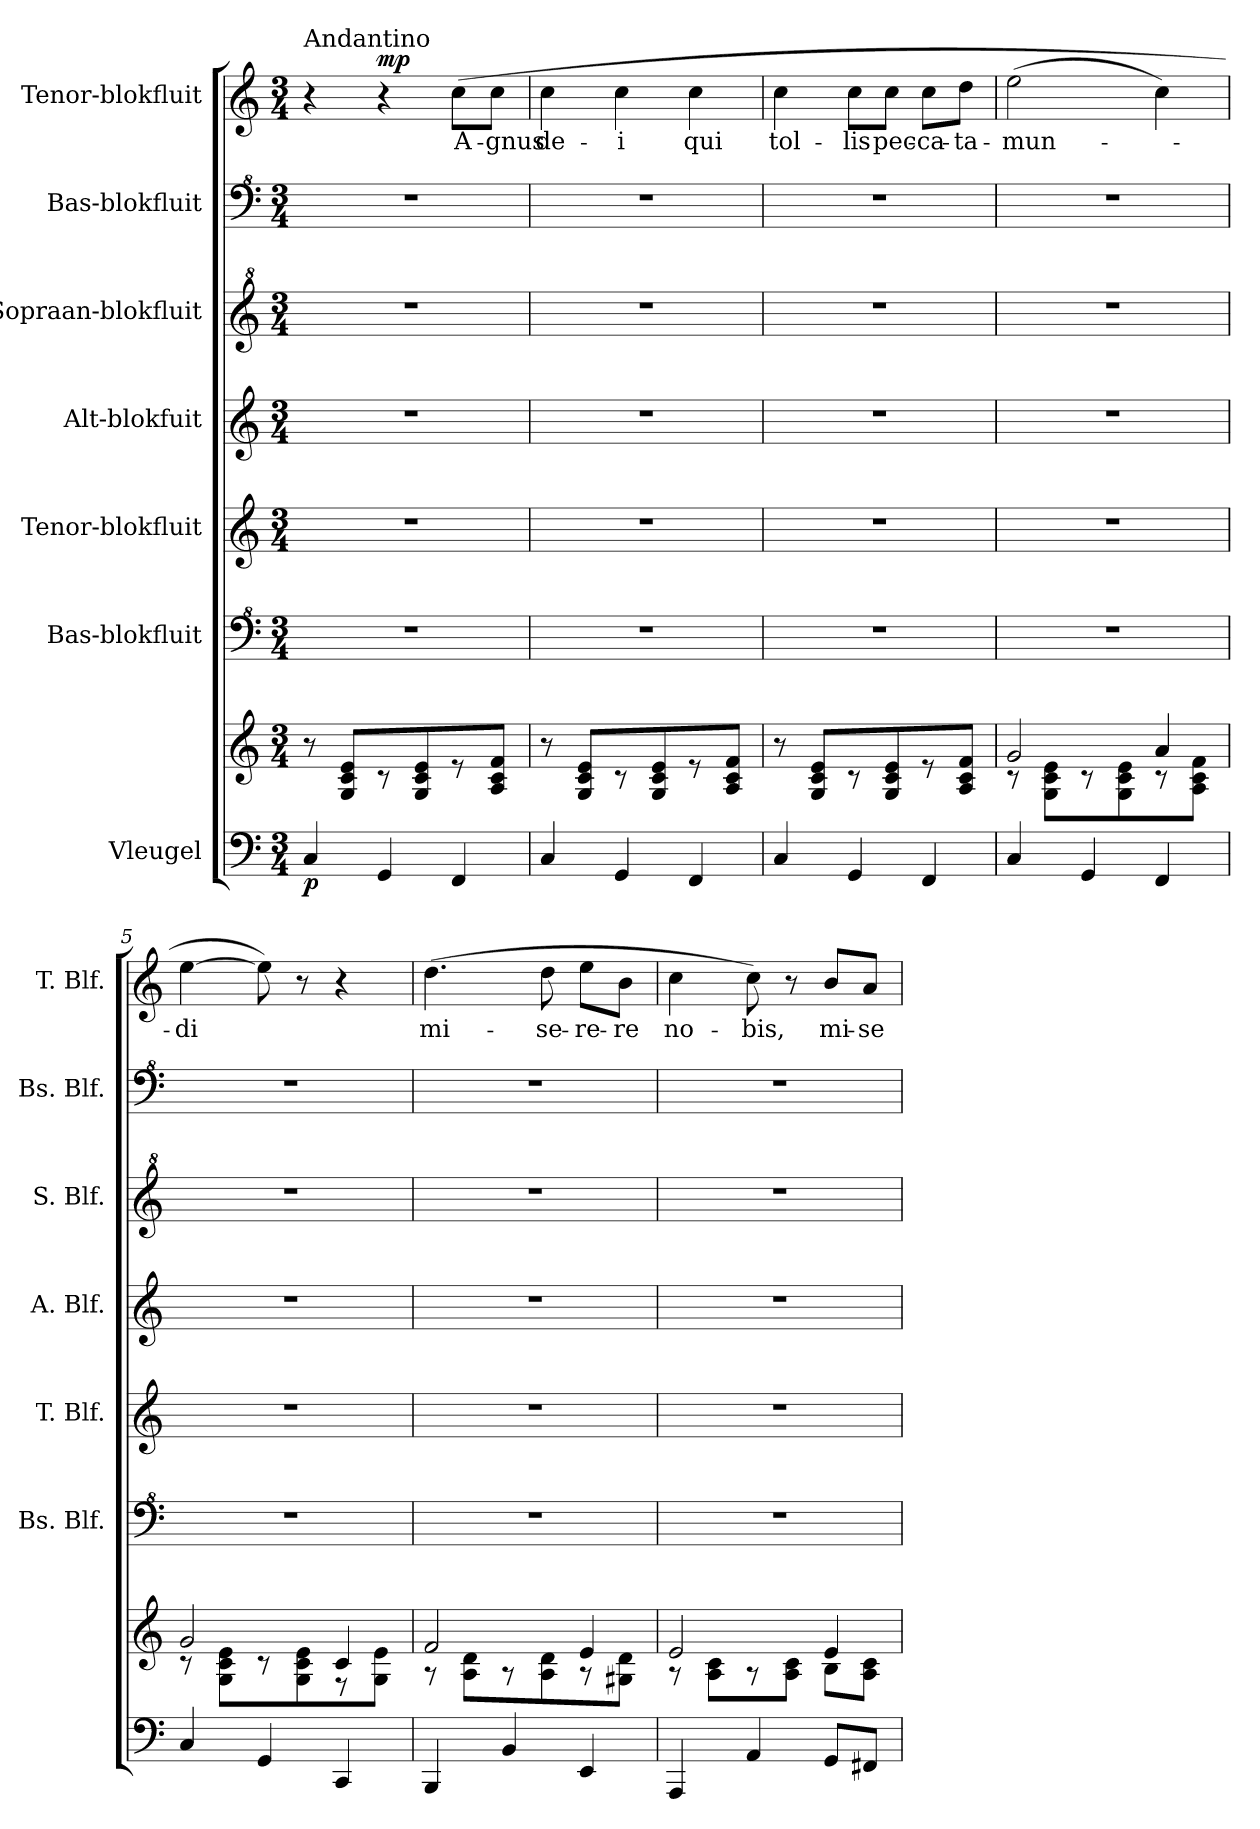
**kern	**kern	**dynam	**kern	**kern	**kern	**kern	**kern	**kern	**text	**dynam
*part7	*part7	*part7	*part6	*part5	*part4	*part3	*part2	*part1	*part1	*part1
*staff8	*staff7	*staff7/8	*staff6	*staff5	*staff4	*staff3	*staff2	*staff1	*staff1	*staff1
*I"Vleugel	*	*	*I"Bas-blokfluit	*I"Tenor-blokfluit	*I"Alt-blokfuit	*I"Sopraan-blokfluit	*I"Bas-blokfluit	*I"Tenor-blokfluit	*	*
*	*	*	*I'Bs. Blf.	*I'T. Blf.	*I'A. Blf.	*I'S. Blf.	*I'Bs. Blf.	*I'T. Blf.	*	*
*clefF4	*clefG2	*	*clefF^4	*clefG2	*clefG2	*clefG^2	*clefF^4	*clefG2	*	*
*k[]	*k[]	*	*k[]	*k[]	*k[]	*k[]	*k[]	*k[]	*	*
*M3/4	*M3/4	*	*M3/4	*M3/4	*M3/4	*M3/4	*M3/4	*M3/4	*	*
*MM80	*MM80	*	*MM80	*MM80	*MM80	*MM80	*MM80	*MM80	*	*
=1	=1	=1	=1	=1	=1	=1	=1	=1	=1	=1
!	!	!	!	!	!	!	!	!LO:TX:a:t=Andantino	!	!
!	!	!LO:DY:b=2	!	!	!	!	!	!	!	!
4C/	8r	p	2.r	2.r	2.r	2.r	2.r	4r	.	.
.	8G/ 8c/ 8e/L	.	.	.	.	.	.	.	.	.
!	!	!	!	!	!	!	!	!	!	!LO:DY:b
4GG/	8r	.	.	.	.	.	.	4r	.	mp
.	8G/ 8c/ 8e/	.	.	.	.	.	.	.	.	.
!	!	!	!	!	!	!	!	!	!LO:LY:b	!
4FF/	8r	.	.	.	.	.	.	(8cc\L	A-	.
!	!	!	!	!	!	!	!	!	!LO:LY:b	!
.	8A/ 8c/ 8f/J	.	.	.	.	.	.	8cc\J	-gnus	.
=2	=2	=2	=2	=2	=2	=2	=2	=2	=2	=2
!	!	!	!	!	!	!	!	!	!LO:LY:b	!
4C/	8r	.	2.r	2.r	2.r	2.r	2.r	4cc\	de-	.
.	8G/ 8c/ 8e/L	.	.	.	.	.	.	.	.	.
!	!	!	!	!	!	!	!	!	!LO:LY:b	!
4GG/	8r	.	.	.	.	.	.	4cc\	-i	.
.	8G/ 8c/ 8e/	.	.	.	.	.	.	.	.	.
!	!	!	!	!	!	!	!	!	!LO:LY:b	!
4FF/	8r	.	.	.	.	.	.	4cc\	qui	.
.	8A/ 8c/ 8f/J	.	.	.	.	.	.	.	.	.
=3	=3	=3	=3	=3	=3	=3	=3	=3	=3	=3
!	!	!	!	!	!	!	!	!	!LO:LY:b	!
4C/	8r	.	2.r	2.r	2.r	2.r	2.r	4cc\	tol-	.
.	8G/ 8c/ 8e/L	.	.	.	.	.	.	.	.	.
!	!	!	!	!	!	!	!	!	!LO:LY:b	!
4GG/	8r	.	.	.	.	.	.	8cc\L	-lis	.
!	!	!	!	!	!	!	!	!	!LO:LY:b	!
.	8G/ 8c/ 8e/	.	.	.	.	.	.	8cc\J	pec-	.
!	!	!	!	!	!	!	!	!	!LO:LY:b	!
4FF/	8r	.	.	.	.	.	.	8cc\L	-ca-	.
!	!	!	!	!	!	!	!	!	!LO:LY:b	!
.	8A/ 8c/ 8f/J	.	.	.	.	.	.	8dd\J	-ta-	.
=4	=4	=4	=4	=4	=4	=4	=4	=4	=4	=4
*	*^	*	*	*	*	*	*	*	*	*
!	!	!	!	!	!	!	!	!	!	!LO:LY:b	!
4C/	2g/	8r	.	2.r	2.r	2.r	2.r	2.r	(2ee\	-mun-	.
.	.	8G\ 8c\ 8e\L	.	.	.	.	.	.	.	.	.
4GG/	.	8r	.	.	.	.	.	.	.	.	.
.	.	8G\ 8c\ 8e\	.	.	.	.	.	.	.	.	.
4FF/	4a/	8r	.	.	.	.	.	.	4cc\)	.	.
.	.	8A\ 8c\ 8f\J	.	.	.	.	.	.	.	.	.
=5	=5	=5	=5	=5	=5	=5	=5	=5	=5	=5	=5
!	!	!	!	!	!	!	!	!	!	!LO:LY:b	!
4C/	2g/	8r	.	2.r	2.r	2.r	2.r	2.r	[4ee\	di	.
.	.	8G\ 8c\ 8e\L	.	.	.	.	.	.	.	.	.
4GG/	.	8r	.	.	.	.	.	.	8ee\])	.	.
.	.	8G\ 8c\ 8e\	.	.	.	.	.	.	8r	.	.
4CC/	4c/	8r	.	.	.	.	.	.	4r	.	.
.	.	8G\ 8e\J	.	.	.	.	.	.	.	.	.
!!LO:PB:g=z
=6	=6	=6	=6	=6	=6	=6	=6	=6	=6	=6	=6
!	!	!	!	!	!	!	!	!	!	!LO:LY:b	!
4BBB/	2f/	8r	.	2.r	2.r	2.r	2.r	2.r	(4.dd\	mi-	.
.	.	8A\ 8d\L	.	.	.	.	.	.	.	.	.
4BB/	.	8r	.	.	.	.	.	.	.	.	.
!	!	!	!	!	!	!	!	!	!	!LO:LY:b	!
.	.	8A\ 8d\	.	.	.	.	.	.	8dd\	-se-	.
!	!	!	!	!	!	!	!	!	!	!LO:LY:b	!
4EE/	4e/	8r	.	.	.	.	.	.	8ee\L	-re-	.
!	!	!	!	!	!	!	!	!	!	!LO:LY:b	!
.	.	8G#X\ 8d\J	.	.	.	.	.	.	8b\J	-re	.
=7	=7	=7	=7	=7	=7	=7	=7	=7	=7	=7	=7
!	!	!	!	!	!	!	!	!	!	!LO:LY:b	!
4AAA/	2e/	8r	.	2.r	2.r	2.r	2.r	2.r	4cc\	no-	.
.	.	8A\ 8c\L	.	.	.	.	.	.	.	.	.
!	!	!	!	!	!	!	!	!	!	!LO:LY:b	!
4AA/	.	8r	.	.	.	.	.	.	8cc\)	-bis,	.
.	.	8A\ 8c\J	.	.	.	.	.	.	8r	.	.
!	!	!	!	!	!	!	!	!	!	!LO:LY:b	!
8GG/L	4e/	8B\L	.	.	.	.	.	.	8b/L	mi-	.
!	!	!	!	!	!	!	!	!	!	!LO:LY:b	!
8FF#X/J	.	8A\ 8c\J	.	.	.	.	.	.	8a/J	-se-	.
*	*v	*v	*	*	*	*	*	*	*	*	*
=	=	=	=	=	=	=	=	=	=	=
*-	*-	*-	*-	*-	*-	*-	*-	*-	*-	*-
